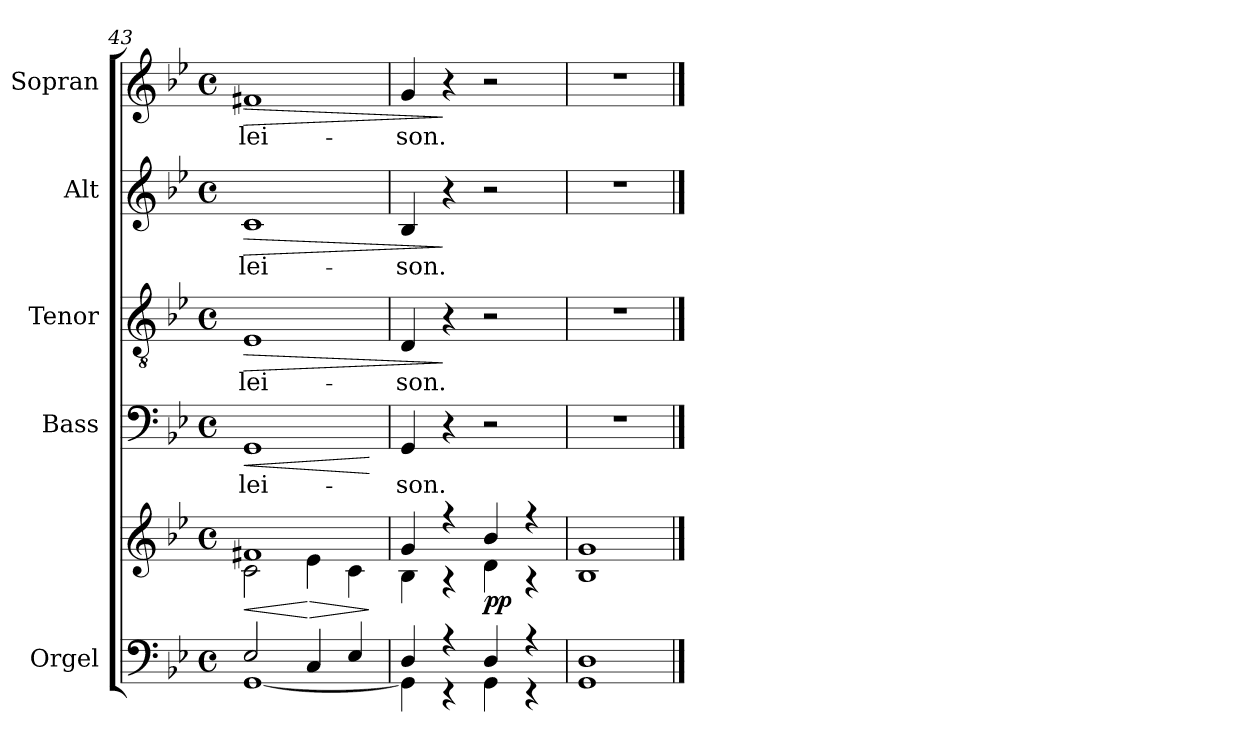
**kern	**kern	**dynam	**kern	**text	**dynam	**kern	**text	**dynam	**kern	**text	**dynam	**kern	**text	**dynam
*part5	*part5	*part5	*part4	*part4	*part4	*part3	*part3	*part3	*part2	*part2	*part2	*part1	*part1	*part1
*staff6	*staff5	*staff5/6	*staff4	*staff4	*staff4	*staff3	*staff3	*staff3	*staff2	*staff2	*staff2	*staff1	*staff1	*staff1
*I"Orgel	*	*	*I"Bass	*	*	*I"Tenor	*	*	*I"Alt	*	*	*I"Sopran	*	*
*I'Org.	*	*	*I'B.	*	*	*I'T.	*	*	*I'A.	*	*	*I'S.	*	*
*clefF4	*clefG2	*	*clefF4	*	*	*clefGv2	*	*	*clefG2	*	*	*clefG2	*	*
*k[b-e-]	*k[b-e-]	*	*k[b-e-]	*	*	*k[b-e-]	*	*	*k[b-e-]	*	*	*k[b-e-]	*	*
*B-:	*B-:	*	*B-:	*	*	*B-:	*	*	*B-:	*	*	*B-:	*	*
*M4/4	*M4/4	*	*M4/4	*	*	*M4/4	*	*	*M4/4	*	*	*M4/4	*	*
*met(c)	*met(c)	*	*met(c)	*	*	*met(c)	*	*	*met(c)	*	*	*met(c)	*	*
=43	=43	=43	=43	=43	=43	=43	=43	=43	=43	=43	=43	=43	=43	=43
*^	*	*	*	*	*	*	*	*	*	*	*	*	*	*
!	!	!	!LO:HP:b	!	!LO:LY:b	!LO:HP:b	!	!	!	!	!	!	!	!	!
*	*	*^	*	*	*	*	*	*	*	*	*	*	*	*	*
!	!	!	!	!	!	!	!LO:HP:n=1:b	!	!LO:LY:b	!LO:HP:b	!	!LO:LY:b	!LO:HP:b	!	!LO:LY:b	!LO:HP:b
2E-/	[<1GG	1f#X	2c\	<	1GG	-lei-	< >	1E-	-lei-	>	1c	-lei-	>	1f#X	-lei-	>
!	!	!	!	!LO:HP:n=1:b	!	!	!	!	!	!	!	!	!	!	!	!
4C/	.	.	4e-\	[ >	.	.	.	.	.	.	.	.	.	.	.	.
4E-/	.	.	4c\	.	.	.	.	.	.	.	.	.	.	.	.	.
*v	*v	*	*	*	*	*	*	*	*	*	*	*	*	*	*	*
*	*v	*v	*	*	*	*	*	*	*	*	*	*	*	*	*
.	.	]	.	.	[	.	.	.	.	.	.	.	.	.
=44	=44	=44	=44	=44	=44	=44	=44	=44	=44	=44	=44	=44	=44	=44
*^	*^	*	*	*	*	*	*	*	*	*	*	*	*	*
!	!	!	!	!	!	!LO:LY:b	!	!	!LO:LY:b	!	!	!LO:LY:b	!	!	!LO:LY:b	!
4D/	4GG\]	4g/	4B-\	.	4GG/	-son.	.	4D/	-son.	.	4B-/	-son.	.	4g/	-son.	.
4r	4r	4r	4r	.	4r	.	]	4r	.	]	4r	.	]	4r	.	]
!	!	!	!	!LO:DY:b	!	!	!	!	!	!	!	!	!	!	!	!
4D/	4GG\	4b-/	4d\	pp	2r	.	.	2r	.	.	2r	.	.	2r	.	.
4r	4r	4r	4r	.	.	.	.	.	.	.	.	.	.	.	.	.
=45	=45	=45	=45	=45	=45	=45	=45	=45	=45	=45	=45	=45	=45	=45	=45	=45
1D	1GG	1g	1B-	.	1r	.	.	1r	.	.	1r	.	.	1r	.	.
*v	*v	*	*	*	*	*	*	*	*	*	*	*	*	*	*	*
*	*v	*v	*	*	*	*	*	*	*	*	*	*	*	*	*
==	==	==	==	==	==	==	==	==	==	==	==	==	==	==
*-	*-	*-	*-	*-	*-	*-	*-	*-	*-	*-	*-	*-	*-	*-
